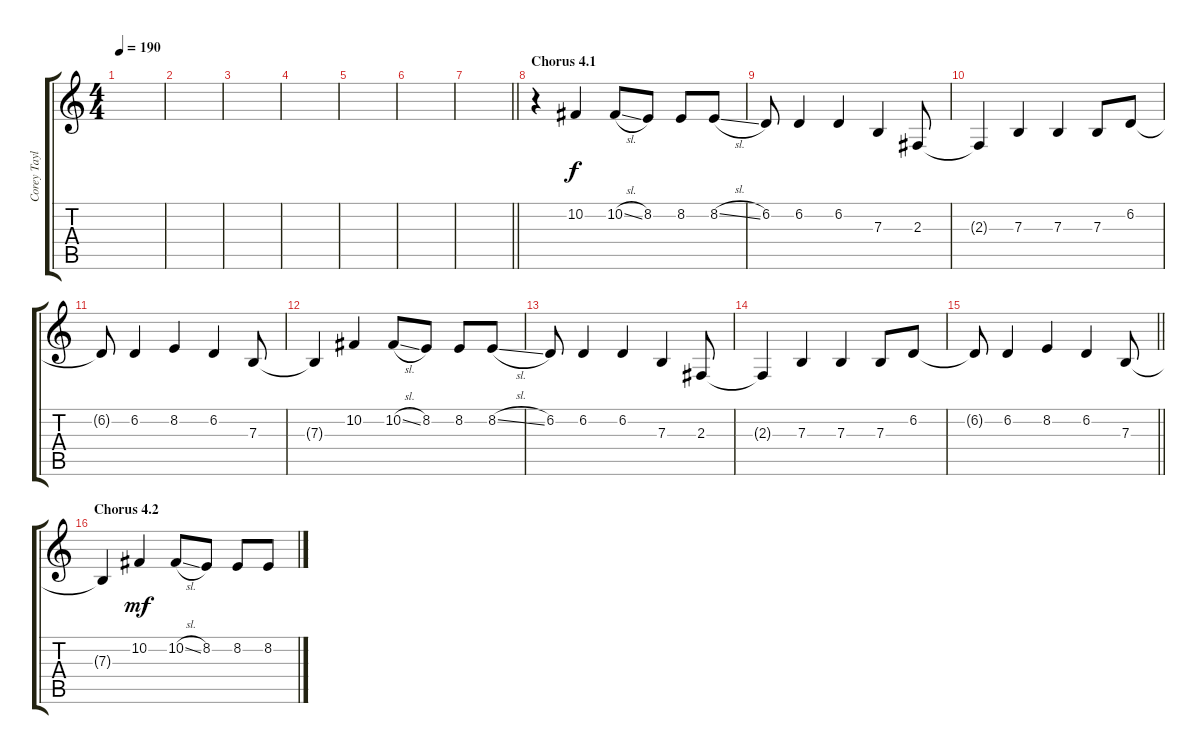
\track ("Corey Taylor" "Corey Tayl") {instrument lead2sawtooth}
\staff {score tabs}
\tuning (Db4 Ab3 E3 B2 Gb2 B1) {hide}
\ts (4 4)
\tempo 190
\clef g2
\ks c
|
|
|
|
|
|
\barLineRight lightlight
|
\section ("" "Chorus 4.1")
r.4 10.2.4 10.2{sl}.8 8.2.8 8.2.8 8.2{sl}.8 |
6.2.8 6.2.4 6.2.4 7.3.4 2.3.8 |
2.3{t}.4 7.3.4 7.3.4 7.3.8 6.2.8 |
6.2{t}.8 6.2.4 8.2.4 6.2.4 7.3.8 |
7.3{t}.4 10.2.4 10.2{sl}.8 8.2.8 8.2.8 8.2{sl}.8 |
6.2.8 6.2.4 6.2.4 7.3.4 2.3.8 |
2.3{t}.4 7.3.4 7.3.4 7.3.8 6.2.8 |
\barLineRight lightlight
6.2{t}.8 6.2.4 8.2.4 6.2.4 7.3.8 |
\section ("" "Chorus 4.2")
7.3{t}.4{dy f} 10.2.4{dy mf} 10.2{sl}.8 8.2.8 8.2.8 8.2{sl}.8
